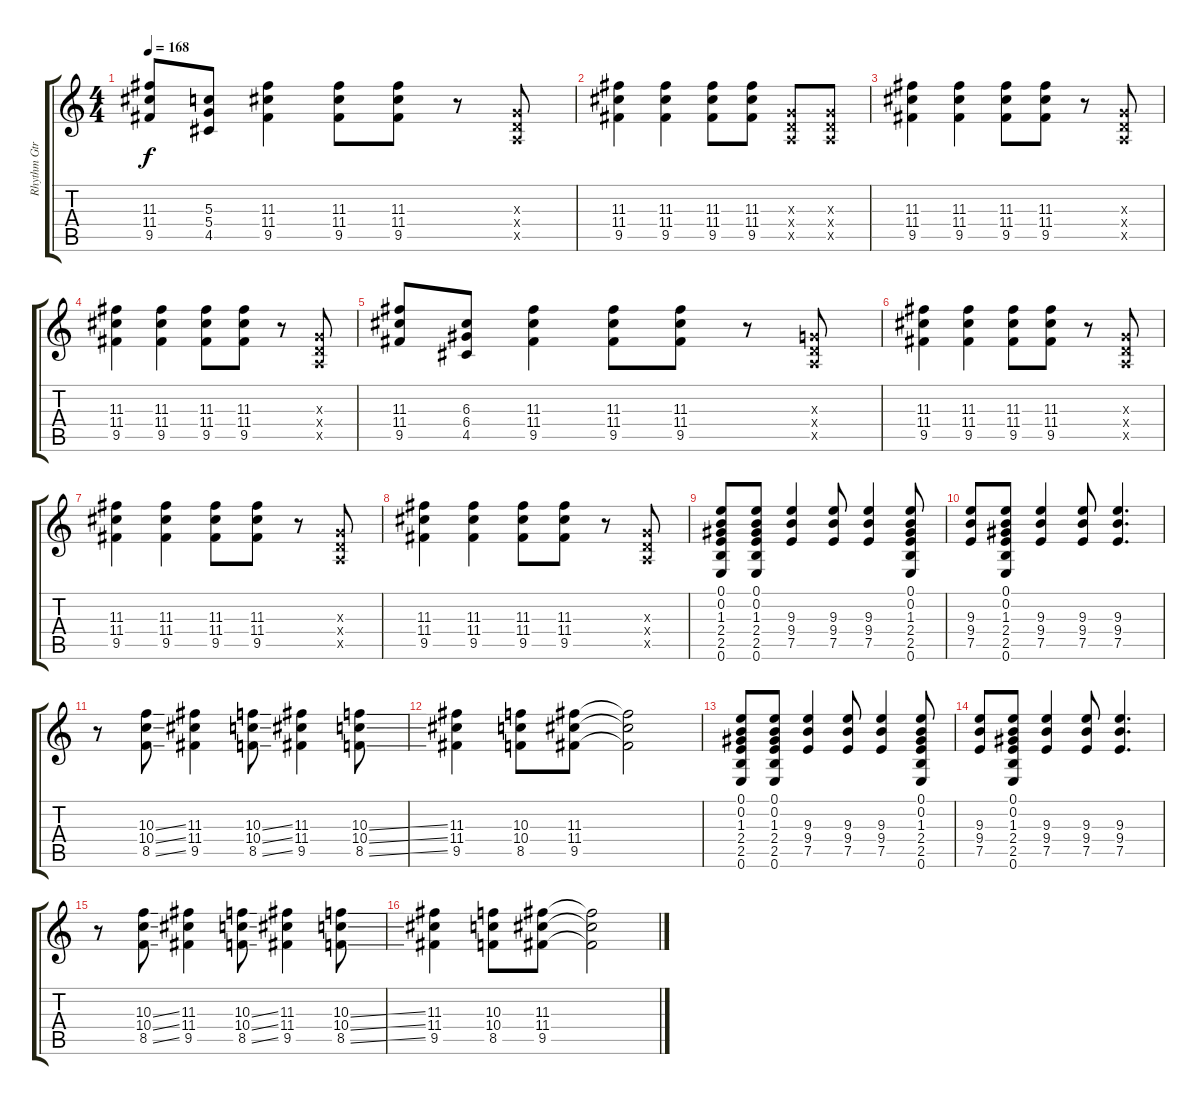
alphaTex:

\track ("Rhythm Gtr.2" "Rhythm Gtr") {instrument distortionguitar}
\staff {score tabs}
\tuning (E4 B3 G3 D3 A2 E2) {hide}
\ts (4 4)
\tempo 168
\clef g2
\ks c
(11.3 11.4 9.5).8{dy f} (5.3 5.4 4.5).8 (11.3 11.4 9.5).4 (11.3 11.4 9.5).8 (11.3 11.4 9.5).8 r.8 (0.3{x} 0.4{x} 0.5{x}).8 |
(11.3 11.4 9.5).4 (11.3 11.4 9.5).4 (11.3 11.4 9.5).8 (11.3 11.4 9.5).8 (0.3{x} 0.4{x} 0.5{x}).8 (0.3{x} 0.4{x} 0.5{x}).8 |
(11.3 11.4 9.5).4 (11.3 11.4 9.5).4 (11.3 11.4 9.5).8 (11.3 11.4 9.5).8 r.8 (0.3{x} 0.4{x} 0.5{x}).8 |
(11.3 11.4 9.5).4 (11.3 11.4 9.5).4 (11.3 11.4 9.5).8 (11.3 11.4 9.5).8 r.8 (0.3{x} 0.4{x} 0.5{x}).8 |
(11.3 11.4 9.5).8 (6.3 6.4 4.5).8 (11.3 11.4 9.5).4 (11.3 11.4 9.5).8 (11.3 11.4 9.5).8 r.8 (0.3{x} 0.4{x} 0.5{x}).8 |
(11.3 11.4 9.5).4 (11.3 11.4 9.5).4 (11.3 11.4 9.5).8 (11.3 11.4 9.5).8 r.8 (0.3{x} 0.4{x} 0.5{x}).8 |
(11.3 11.4 9.5).4 (11.3 11.4 9.5).4 (11.3 11.4 9.5).8 (11.3 11.4 9.5).8 r.8 (0.3{x} 0.4{x} 0.5{x}).8 |
(11.3 11.4 9.5).4 (11.3 11.4 9.5).4 (11.3 11.4 9.5).8 (11.3 11.4 9.5).8 r.8 (0.3{x} 0.4{x} 0.5{x}).8 |
(0.1 0.2 1.3 2.4 2.5 0.6).8 (0.1 0.2 1.3 2.4 2.5 0.6).8 (9.3 9.4 7.5).4 (9.3 9.4 7.5).8 (9.3 9.4 7.5).4 (0.1 0.2 1.3 2.4 2.5 0.6).8 |
(9.3 9.4 7.5).8 (0.1 0.2 1.3 2.4 2.5 0.6).8 (9.3 9.4 7.5).4 (9.3 9.4 7.5).8 (9.3 9.4 7.5).4{d} |
r.8 (10.3{ss} 10.4{ss} 8.5{ss}).8 (11.3 11.4 9.5).4 (10.3{ss} 10.4{ss} 8.5{ss}).8 (11.3 11.4 9.5).4 (10.3{ss} 10.4{ss} 8.5{ss}).8 |
(11.3 11.4 9.5).4 (10.3 10.4 8.5).8 (11.3 11.4 9.5).8 (11.3{t} 11.4{t} 9.5{t}).2 |
(0.1 0.2 1.3 2.4 2.5 0.6).8 (0.1 0.2 1.3 2.4 2.5 0.6).8 (9.3 9.4 7.5).4 (9.3 9.4 7.5).8 (9.3 9.4 7.5).4 (0.1 0.2 1.3 2.4 2.5 0.6).8 |
(9.3 9.4 7.5).8 (0.1 0.2 1.3 2.4 2.5 0.6).8 (9.3 9.4 7.5).4 (9.3 9.4 7.5).8 (9.3 9.4 7.5).4{d} |
r.8 (10.3{ss} 10.4{ss} 8.5{ss}).8 (11.3 11.4 9.5).4 (10.3{ss} 10.4{ss} 8.5{ss}).8 (11.3 11.4 9.5).4 (10.3{ss} 10.4{ss} 8.5{ss}).8 |
(11.3 11.4 9.5).4 (10.3 10.4 8.5).8 (11.3 11.4 9.5).8 (11.3{t} 11.4{t} 9.5{t}).2
